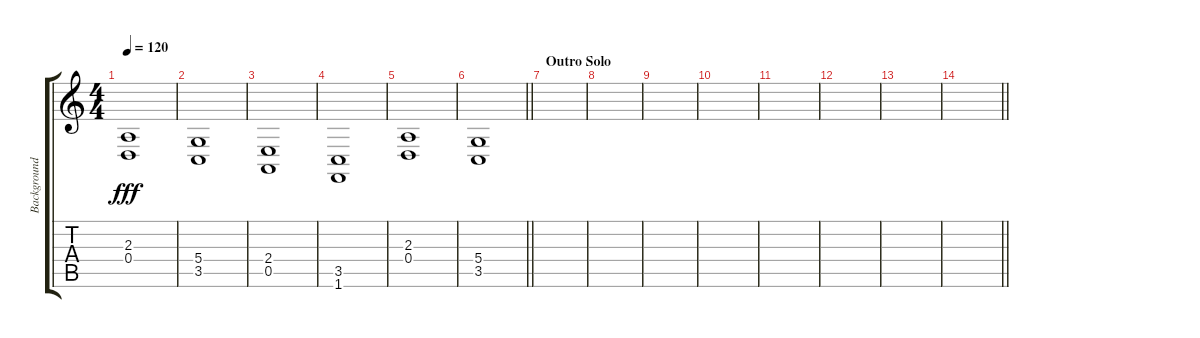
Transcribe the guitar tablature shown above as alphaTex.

\track ("Background" "Background") {instrument fx6goblins}
\staff {score tabs}
\tuning (E4 B3 G3 D3 A2 E2) {hide}
\ts (4 4)
\tempo 120
\clef g2
\ks c
(2.3 0.4).1{dy fff} |
(5.4 3.5).1 |
(2.4 0.5).1 |
(3.5 1.6).1 |
(2.3 0.4).1 |
\barLineRight lightlight
(5.4 3.5).1 |
\section ("" "Outro Solo")
|
|
|
|
|
|
|
\barLineRight lightlight
